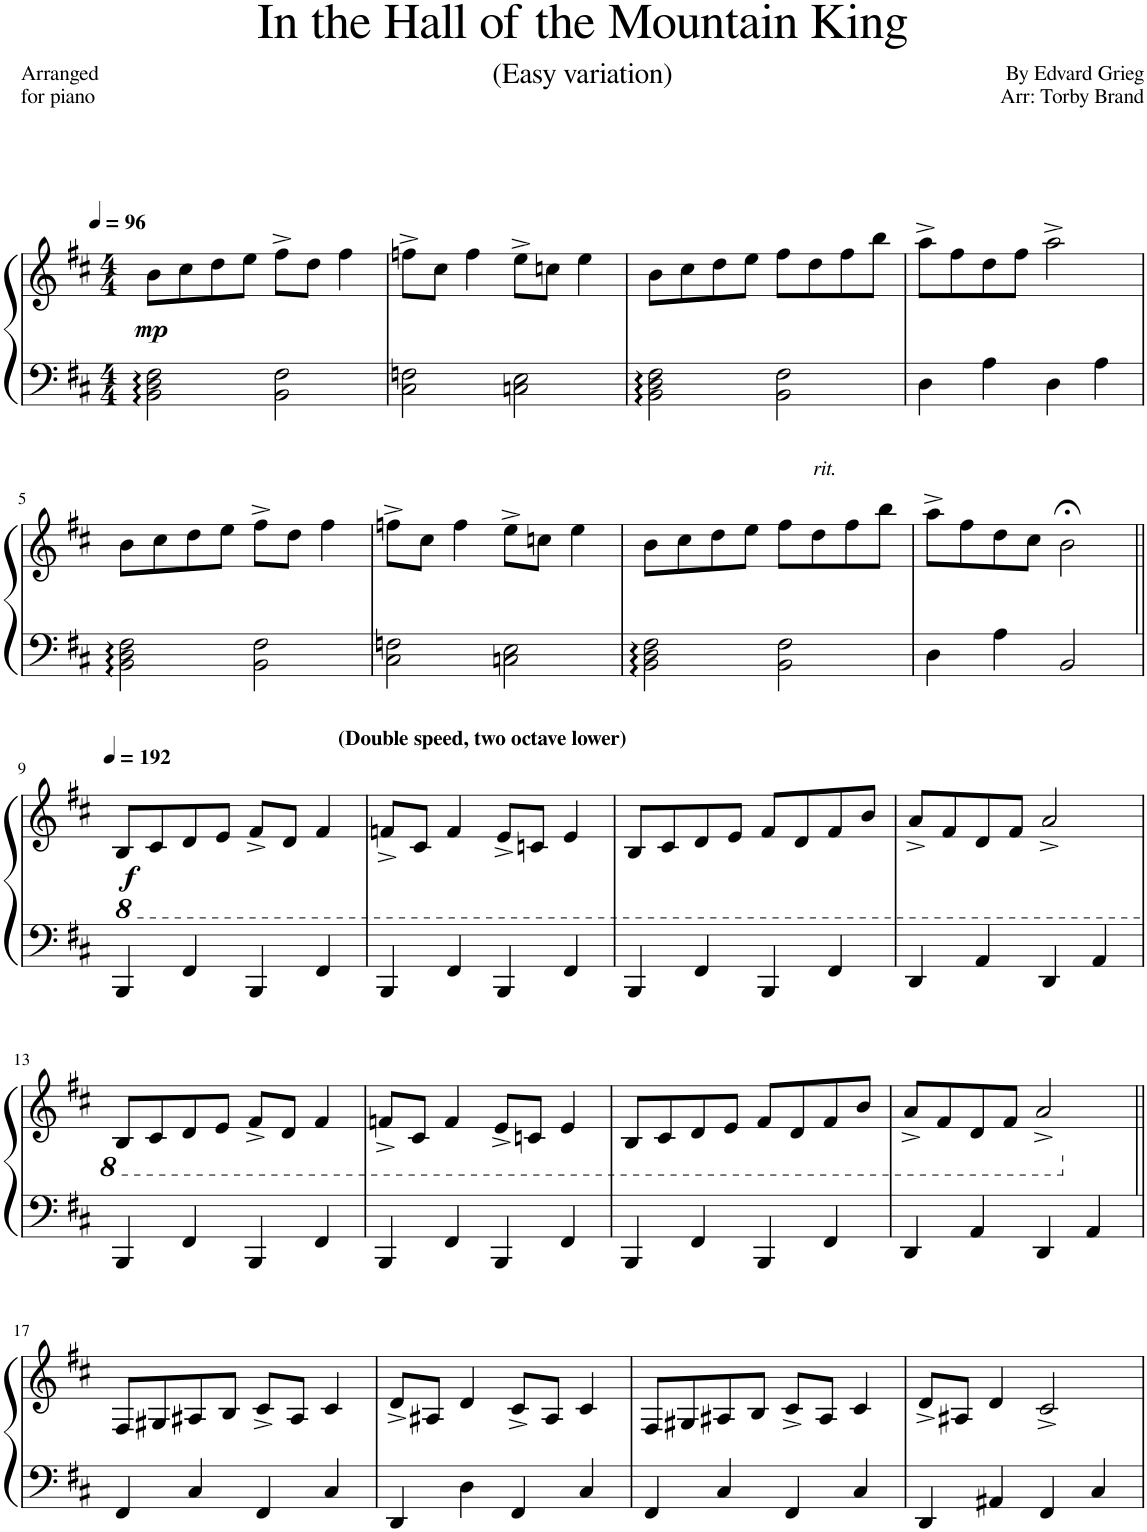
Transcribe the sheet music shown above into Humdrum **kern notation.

**kern	**kern	**dynam
*part1	*part1	*part1
*staff2	*staff1	*staff1/2
*I"Piano	*	*
*I'Pno.	*	*
*clefF4	*clefG2	*
*k[f#c#]	*k[f#c#]	*
*M4/4	*M4/4	*
*MM96	*MM96	*
=1	=1	=1
!	!	!LO:DY:b
2BB\:: 2D\:: 2F#\::	8b\L	mp
.	8cc#\	.
.	8dd\	.
.	8ee\J	.
2BB\ 2F#\	8ff#^\L	.
.	8dd\J	.
.	4ff#\	.
=2	=2	=2
2C#\ 2Fn\	8ffn^\L	.
.	8cc#\J	.
.	4ff\	.
2Cn\ 2E\	8ee^\L	.
.	8ccn\J	.
.	4ee\	.
=3	=3	=3
2BB\:: 2D\:: 2F#\::	8b\L	.
.	8cc#\	.
.	8dd\	.
.	8ee\J	.
2BB\ 2F#\	8ff#\L	.
.	8dd\	.
.	8ff#\	.
.	8bb\J	.
=4	=4	=4
4D\	8aa^\L	.
.	8ff#\	.
4A\	8dd\	.
.	8ff#\J	.
4D\	2aa^\	.
4A\	.	.
!!LO:LB:g=z
=5	=5	=5
2BB\:: 2D\:: 2F#\::	8b\L	.
.	8cc#\	.
.	8dd\	.
.	8ee\J	.
2BB\ 2F#\	8ff#^\L	.
.	8dd\J	.
.	4ff#\	.
=6	=6	=6
2C#\ 2Fn\	8ffn^\L	.
.	8cc#\J	.
.	4ff\	.
2Cn\ 2E\	8ee^\L	.
.	8ccn\J	.
.	4ee\	.
=7	=7	=7
2BB\:: 2D\:: 2F#\::	8b\L	.
.	8cc#\	.
.	8dd\	.
.	8ee\J	.
2BB\ 2F#\	8ff#\L	.
.	8dd\	.
.	8ff#\	.
.	8bb\J	.
=8	=8	=8
!	!LO:TX:a:i:t=rit.	!
4D\	8aa^\L	.
.	8ff#\	.
4A\	8dd\	.
.	8cc#\J	.
2BB/	2b;<\	.
!!LO:LB:g=z
=9||	=9||	=9||
*	*8ba	*
*	*MM192	*
!	!	!LO:DY:b
4BBB/	8BB/L	f
.	8C#/	.
4FF#/	8D/	.
.	8E/J	.
4BBB/	8F#^/L	.
.	8D/J	.
!	!LO:TX:a:B:t=(Double speed, two octave lower)	!
4FF#/	4F#/	.
=10	=10	=10
4BBB/	8Fn^/L	.
.	8C#/J	.
4FF#/	4F/	.
4BBB/	8E^/L	.
.	8Cn/J	.
4FF#/	4E/	.
=11	=11	=11
4BBB/	8BB/L	.
.	8C#/	.
4FF#/	8D/	.
.	8E/J	.
4BBB/	8F#/L	.
.	8D/	.
4FF#/	8F#/	.
.	8B/J	.
=12	=12	=12
4DD/	8A^/L	.
.	8F#/	.
4AA/	8D/	.
.	8F#/J	.
4DD/	2A^/	.
4AA/	.	.
!!LO:LB:g=z
=13	=13	=13
4BBB/	8BB/L	.
.	8C#/	.
4FF#/	8D/	.
.	8E/J	.
4BBB/	8F#^/L	.
.	8D/J	.
4FF#/	4F#/	.
=14	=14	=14
4BBB/	8Fn^/L	.
.	8C#/J	.
4FF#/	4F/	.
4BBB/	8E^/L	.
.	8Cn/J	.
4FF#/	4E/	.
=15	=15	=15
4BBB/	8BB/L	.
.	8C#/	.
4FF#/	8D/	.
.	8E/J	.
4BBB/	8F#/L	.
.	8D/	.
4FF#/	8F#/	.
.	8B/J	.
=16	=16	=16
4DD/	8A^/L	.
.	8F#/	.
4AA/	8D/	.
.	8F#/J	.
4DD/	2A^/	.
4AA/	.	.
!!LO:LB:g=z
=17||	=17||	=17||
*	*X8ba	*
4FF#/	8F#/L	.
.	8G#X/	.
4C#/	8A#X/	.
.	8B/J	.
4FF#/	8c#^/L	.
.	8A#/J	.
4C#/	4c#/	.
=18	=18	=18
4DD/	8d^/L	.
.	8A#X/J	.
4D\	4d/	.
4FF#/	8c#^/L	.
.	8A#/J	.
4C#/	4c#/	.
=19	=19	=19
4FF#/	8F#/L	.
.	8G#X/	.
4C#/	8A#X/	.
.	8B/J	.
4FF#/	8c#^/L	.
.	8A#/J	.
4C#/	4c#/	.
=20	=20	=20
4DD/	8d^/L	.
.	8A#X/J	.
4AA#X/	4d/	.
4FF#/	2c#^/	.
4C#/	.	.
=	=	=
*-	*-	*-
